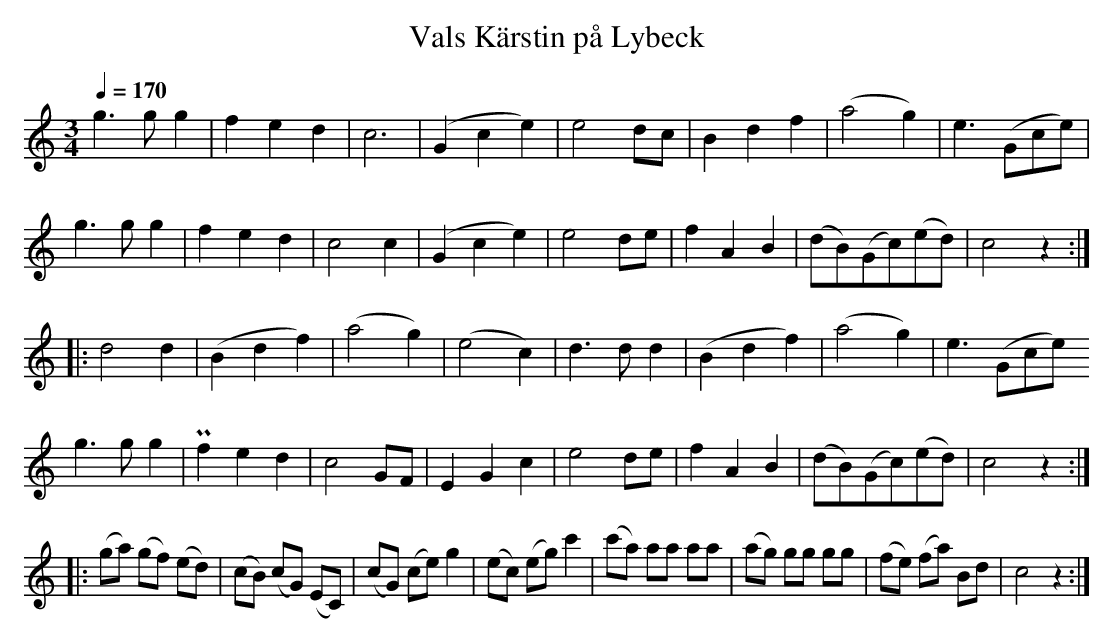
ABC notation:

X:1
T:Kärstin på Lybeck, Vals
M:3/4
L:1/4
Q:170
K:C
g>g g | fed | c3  | (Gce) | e2d/c/ | Bdf | (a2g) | e3/2 (G/c/e/) |
g>g g | fed | c2c | (Gce) | e2d/e/ | fAB | (d/B/)(G/c/)(e/d/) | c2 z ::
d2 d | (Bdf) | (a2g) | (e2c) | d>d d | (Bdf) | (a2g) | e3/2 (G/c/e/)
g>g g | Pfed | c2 G/F/ | EGc | e2d/e/ | fAB | (d/B/)(G/c/)(e/d/) | c2 z ::
L:1/8
(ga) (gf) (ed) | (cB) (cG) (EC) | (cG) (ce) g2 | (ec) (eg) c'2 | (c'a) aa aa | (ag) gg gg | (fe) (fa) Bd | c4 z2 :|
